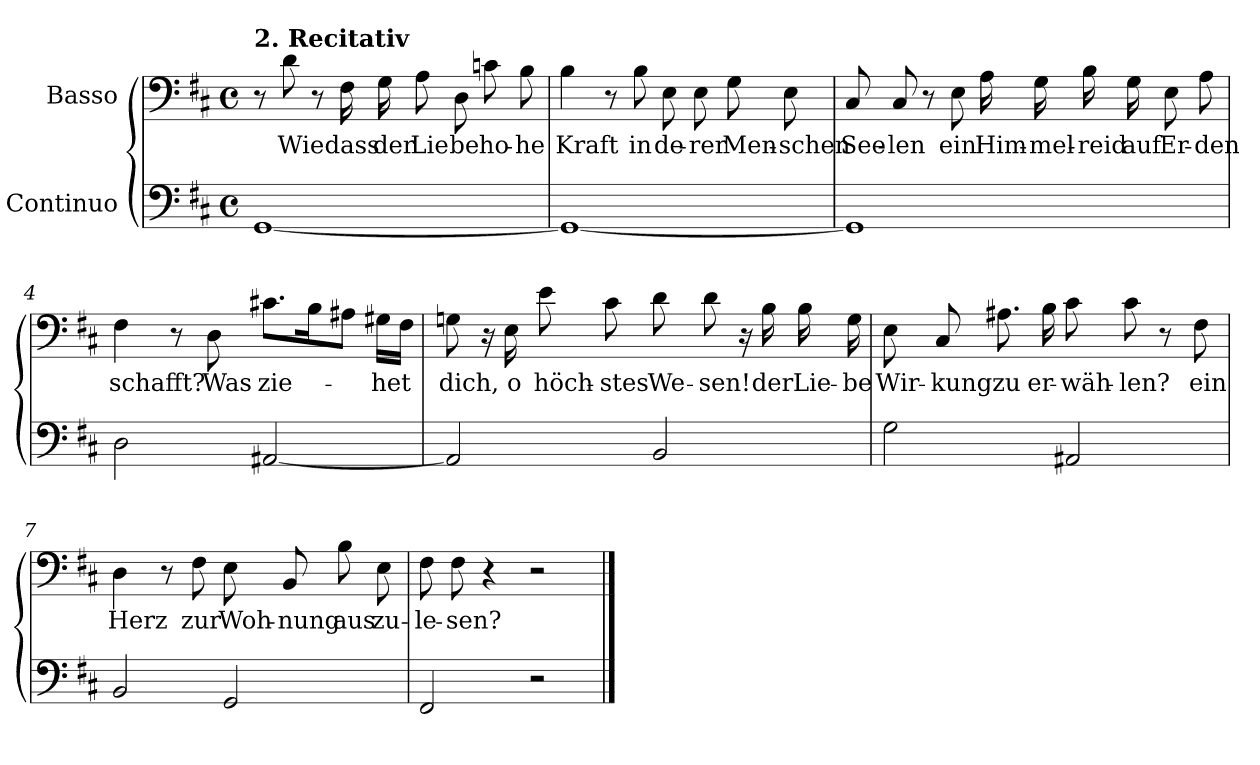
**kern	**kern	**text
*part2	*part1	*part1
*staff2	*staff1	*staff1
*I"Continuo	*I"Basso	*
*clefF4	*clefF4	*
*k[f#c#]	*k[f#c#]	*
*M4/4	*M4/4	*
*met(c)	*met(c)	*
=1	=1	=1
!	!LO:TX:a:B:t=2. Recitativ	!
[<1GG	8r	.
!	!	!LO:LY:b
.	8d\	Wie
.	8r	.
!	!	!LO:LY:b
.	16F#\	dass
!	!	!LO:LY:b
.	16G\	der
!	!	!LO:LY:b
.	8A\	Lie
!	!	!LO:LY:b
.	8D\	be
!	!	!LO:LY:b
.	8cn\	ho-
!	!	!LO:LY:b
.	8B\	-he
=2	=2	=2
!	!	!LO:LY:b
1GG_	4B\	Kraft
.	8r	.
!	!	!LO:LY:b
.	8B\	in
!	!	!LO:LY:b
.	8E\	de-
!	!	!LO:LY:b
.	8E\	-rer
!	!	!LO:LY:b
.	8G\	Men-
!	!	!LO:LY:b
.	8E\	-schen
=3	=3	=3
!	!	!LO:LY:b
1GG]	8C#/	See-
!	!	!LO:LY:b
.	8C#/	-len
.	8r	.
!	!	!LO:LY:b
.	8E\	ein
!	!	!LO:LY:b
.	16A\	Him-
!	!	!LO:LY:b
.	16G\	-mel-
!	!	!LO:LY:b
.	16B\	-reid
!	!	!LO:LY:b
.	16G\	auf
!	!	!LO:LY:b
.	8E\	Er-
!	!	!LO:LY:b
.	8A\	-den
!!LO:LB:g=z
=4	=4	=4
!	!	!LO:LY:b
2D\	4F#\	schafft?
.	8r	.
!	!	!LO:LY:b
.	8D\	Was
!	!	!LO:LY:b
[<2AA#X/	8.c#X\L	zie-
.	16B\K	.
.	8A#X\J	.
!	!	!LO:LY:b
.	16G#X\LL	-het
.	16F#\JJ	.
=5	=5	=5
!	!	!LO:LY:b
2AA#/]	8Gn\	dich,
.	16r	.
!	!	!LO:LY:b
.	16E\	o
!	!	!LO:LY:b
.	8e\	höch-
!	!	!LO:LY:b
.	8c#\	-stes
!	!	!LO:LY:b
2BB/	8d\	We-
!	!	!LO:LY:b
.	8d\	-sen!
.	16r	.
!	!	!LO:LY:b
.	16B\	der
!	!	!LO:LY:b
.	16B\	Lie-
!	!	!LO:LY:b
.	16G\	-be
=6	=6	=6
!	!	!LO:LY:b
2G\	8E\	Wir-
!	!	!LO:LY:b
.	8C#/	-kung
!	!	!LO:LY:b
.	8.A#X\	zu
!	!	!LO:LY:b
.	16B\	er-
!	!	!LO:LY:b
2AA#X/	8c#\	-wäh-
!	!	!LO:LY:b
.	8c#\	-len?
.	8r	.
!	!	!LO:LY:b
.	8F#\	ein
!!LO:LB:g=z
=7	=7	=7
!	!	!LO:LY:b
2BB/	4D\	Herz
.	8r	.
!	!	!LO:LY:b
.	8F#\	zur
!	!	!LO:LY:b
2GG/	8E\	Woh-
!	!	!LO:LY:b
.	8BB/	-nung
!	!	!LO:LY:b
.	8B\	aus
!	!	!LO:LY:b
.	8E\	zu-
=8	=8	=8
!	!	!LO:LY:b
2FF#/	8F#\	-le-
!	!	!LO:LY:b
.	8F#\	-sen?
.	4r	.
2r	2r	.
==	==	==
*-	*-	*-
